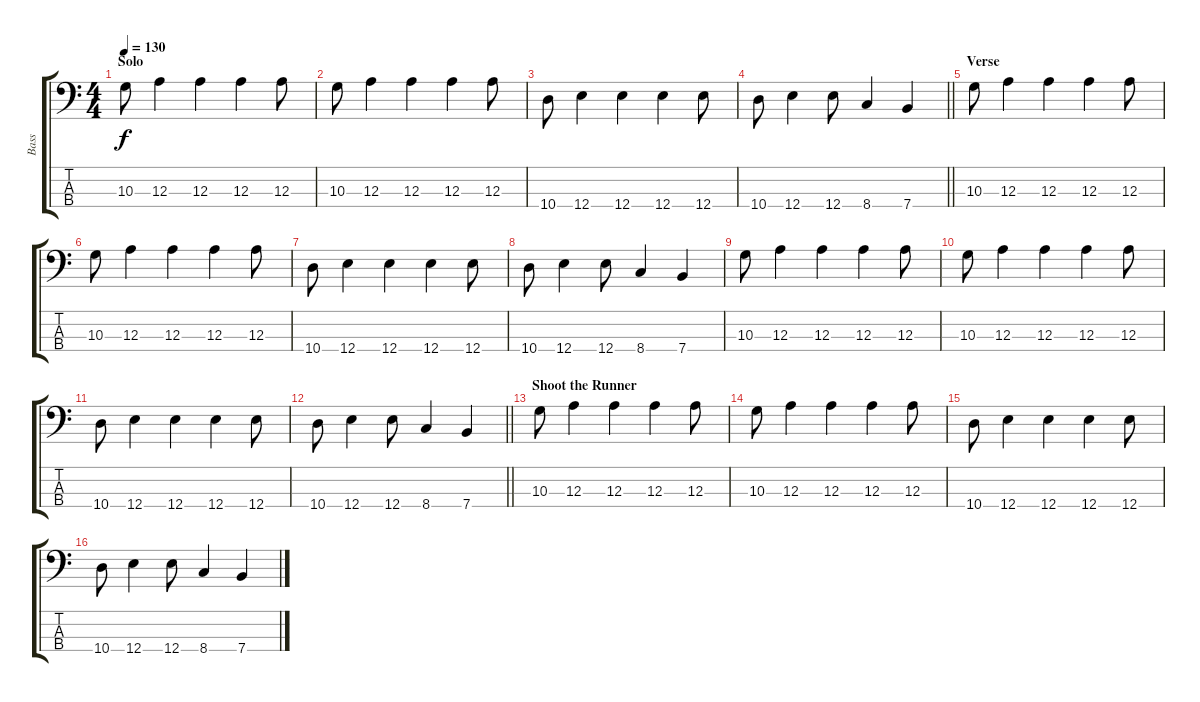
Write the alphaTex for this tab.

\track ("Bass" "Bass") {instrument electricbassfinger}
\staff {score tabs}
\tuning (G2 D2 A1 E1) {hide}
\ts (4 4)
\section ("" "Solo")
\tempo 130
\clef f4
\ks c
10.3.8{dy f} 12.3.4 12.3.4 12.3.4 12.3.8 |
10.3.8 12.3.4 12.3.4 12.3.4 12.3.8 |
10.4.8 12.4.4 12.4.4 12.4.4 12.4.8 |
\barLineRight lightlight
10.4.8 12.4.4 12.4.8 8.4.4 7.4.4 |
\section ("" "Verse")
10.3.8 12.3.4 12.3.4 12.3.4 12.3.8 |
10.3.8 12.3.4 12.3.4 12.3.4 12.3.8 |
10.4.8 12.4.4 12.4.4 12.4.4 12.4.8 |
10.4.8 12.4.4 12.4.8 8.4.4 7.4.4 |
10.3.8 12.3.4 12.3.4 12.3.4 12.3.8 |
10.3.8 12.3.4 12.3.4 12.3.4 12.3.8 |
10.4.8 12.4.4 12.4.4 12.4.4 12.4.8 |
\barLineRight lightlight
10.4.8 12.4.4 12.4.8 8.4.4 7.4.4 |
\section ("" "Shoot the Runner")
10.3.8 12.3.4 12.3.4 12.3.4 12.3.8 |
10.3.8 12.3.4 12.3.4 12.3.4 12.3.8 |
10.4.8 12.4.4 12.4.4 12.4.4 12.4.8 |
10.4.8 12.4.4 12.4.8 8.4.4 7.4.4
